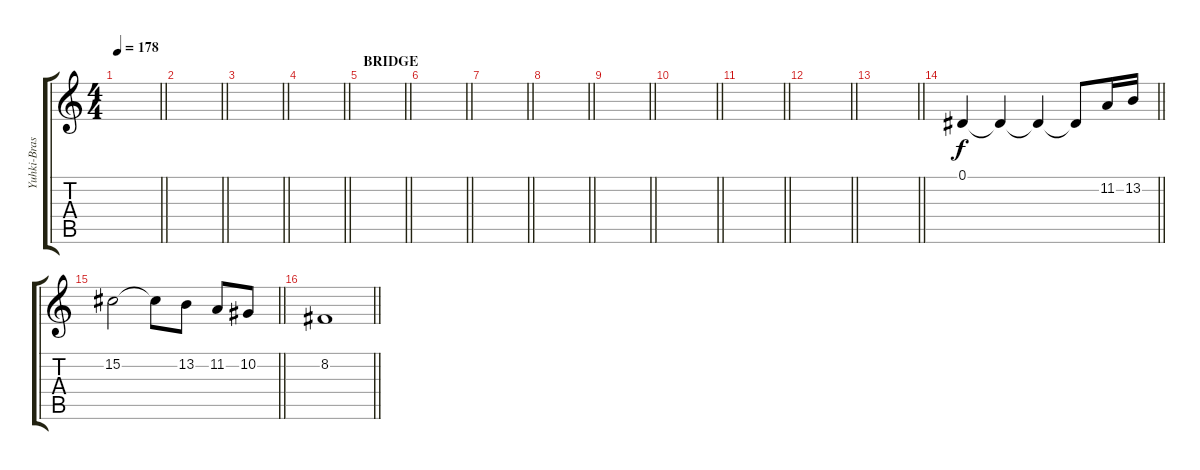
\track ("Yuhki-Brass" "Yuhki-Bras") {instrument brasssection}
\staff {score tabs}
\tuning (Eb4 Bb3 Gb3 Db3 Ab2 Eb2) {hide}
\ts (4 4)
\tempo 178
\clef g2
\barLineRight lightlight
\ks c
|
\barLineRight lightlight
|
\barLineRight lightlight
|
\barLineRight lightlight
|
\section ("" "BRIDGE")
\barLineRight lightlight
|
\barLineRight lightlight
|
\barLineRight lightlight
|
\barLineRight lightlight
|
\barLineRight lightlight
|
\barLineRight lightlight
|
\barLineRight lightlight
|
\barLineRight lightlight
|
\barLineRight lightlight
|
\barLineRight lightlight
0.1.4 0.1{t}.4 0.1{t}.4 0.1{t}.8 11.2.16 13.2.16 |
\barLineRight lightlight
15.2.2 15.2{t}.8 13.2.8 11.2.8 10.2.8 |
\barLineRight lightlight
8.2.1
